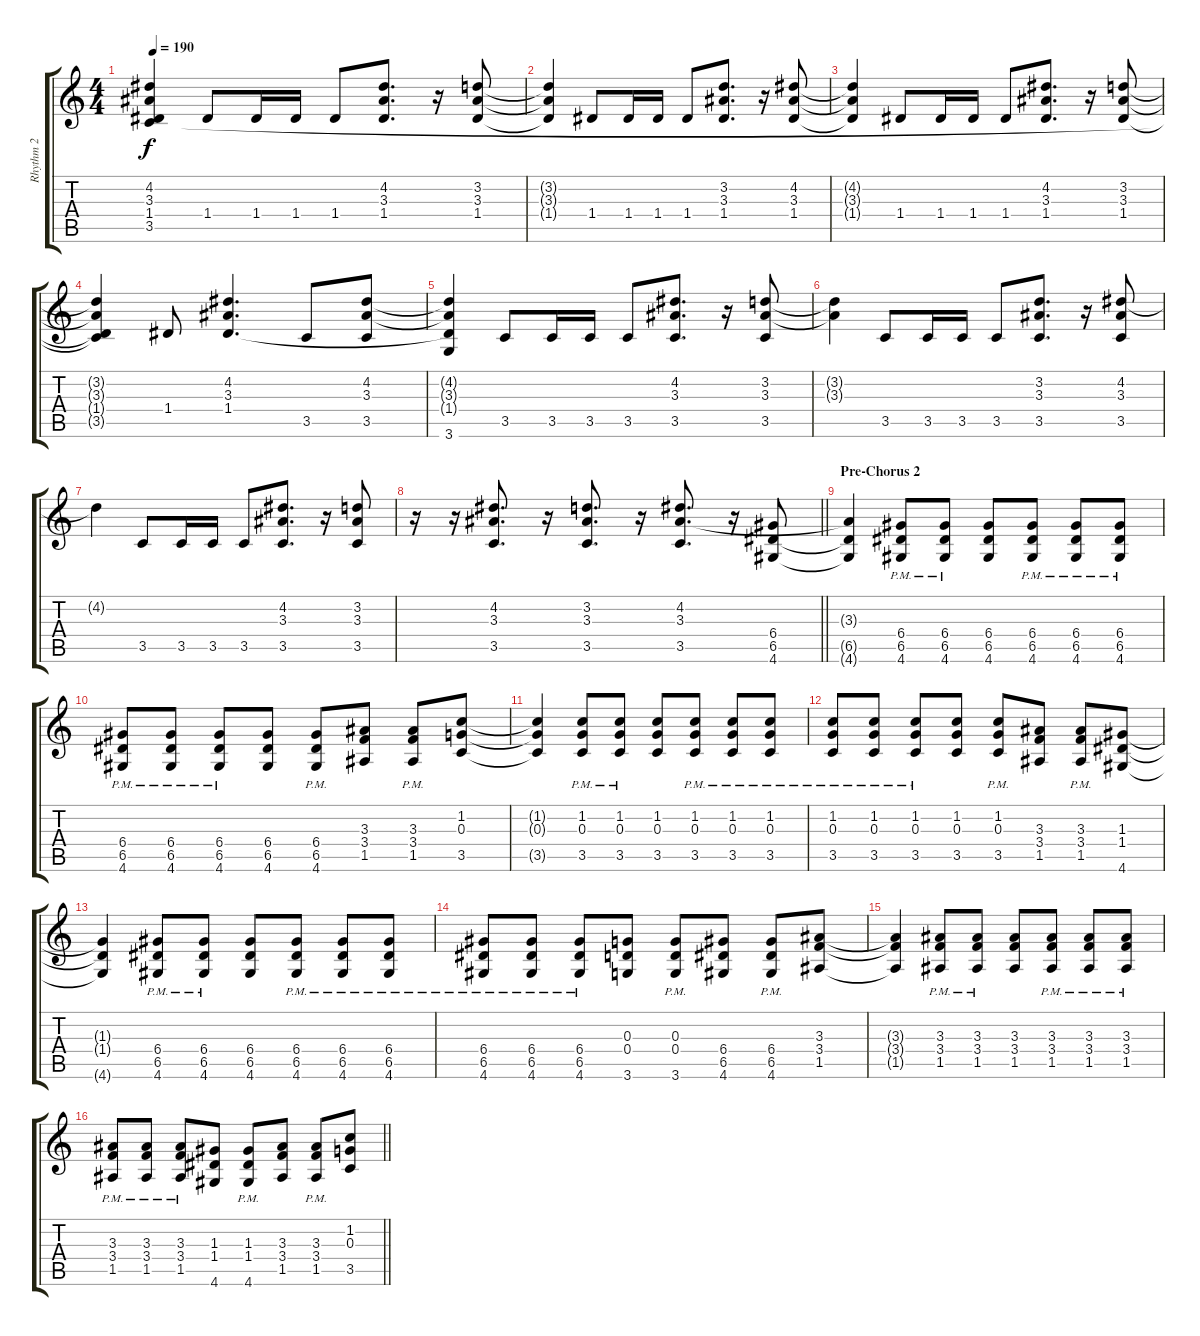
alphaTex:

\track ("Rhythm 2" "Rhythm 2") {instrument overdrivenguitar}
\staff {score tabs}
\tuning (E4 B3 G3 D3 A2 E2) {hide}
\ts (4 4)
\tempo 190
\clef g2
\ks c
(4.2{t} 3.3{t} 1.4{t} 3.5{t}).4{dy f} 1.4.8 1.4.16 1.4.16 1.4.8 (4.2 3.3 1.4).8{d} r.16 (3.2 3.3 1.4).8 |
(3.2{t} 3.3{t} 1.4{t}).4 1.4.8 1.4.16 1.4.16 1.4.8 (3.2 3.3 1.4).8{d} r.16 (4.2 3.3 1.4).8 |
(4.2{t} 3.3{t} 1.4{t}).4 1.4.8 1.4.16 1.4.16 1.4.8 (4.2 3.3 1.4).8{d} r.16 (3.2 3.3 1.4).8 |
(3.2{t} 3.3{t} 1.4{t} 3.5{t}).4 1.4.8 (4.2 3.3 1.4).4{d} 3.5.8 (4.2 3.3 3.5).8 |
(4.2{t} 3.3{t} 1.4{t} 3.6).4 3.5.8 3.5.16 3.5.16 3.5.8 (4.2 3.3 3.5).8{d} r.16 (3.2 3.3 3.5).8 |
(3.2{t} 3.3{t}).4 3.5.8 3.5.16 3.5.16 3.5.8 (3.2 3.3 3.5).8{d} r.16 (4.2 3.3 3.5).8 |
4.2{t}.4 3.5.8 3.5.16 3.5.16 3.5.8 (4.2 3.3 3.5).8{d} r.16 (3.2 3.3 3.5).8 |
\barLineRight lightlight
r.16 r.16 (4.2 3.3 3.5).8{d} r.16 (3.2 3.3 3.5).8{d} r.16 (4.2 3.3 3.5).8{d} r.16 (6.4 6.5 4.6).8 |
\section ("" "Pre-Chorus 2")
(3.3{t} 6.5{t} 4.6{t}).4 (6.4{pm} 6.5{pm} 4.6{pm}).8 (6.4{pm} 6.5{pm} 4.6{pm}).8 (6.4 6.5 4.6).8 (6.4{pm} 6.5{pm} 4.6{pm}).8 (6.4{pm} 6.5{pm} 4.6{pm}).8 (6.4{pm} 6.5{pm} 4.6{pm}).8 |
(6.4{pm} 6.5{pm} 4.6{pm}).8 (6.4{pm} 6.5{pm} 4.6{pm}).8 (6.4{pm} 6.5{pm} 4.6{pm}).8 (6.4 6.5 4.6).8 (6.4{pm} 6.5{pm} 4.6{pm}).8 (3.3 3.4 1.5).8 (3.3{pm} 3.4{pm} 1.5{pm}).8 (1.2 0.3 3.5).8 |
(1.2{t} 0.3{t} 3.5{t}).4 (1.2{pm} 0.3{pm} 3.5{pm}).8 (1.2{pm} 0.3{pm} 3.5{pm}).8 (1.2 0.3 3.5).8 (1.2{pm} 0.3{pm} 3.5{pm}).8 (1.2{pm} 0.3{pm} 3.5{pm}).8 (1.2{pm} 0.3{pm} 3.5{pm}).8 |
(1.2{pm} 0.3{pm} 3.5{pm}).8 (1.2{pm} 0.3{pm} 3.5{pm}).8 (1.2{pm} 0.3{pm} 3.5{pm}).8 (1.2 0.3 3.5).8 (1.2{pm} 0.3{pm} 3.5{pm}).8 (3.3 3.4 1.5).8 (3.3{pm} 3.4{pm} 1.5{pm}).8 (1.3 1.4 4.6).8 |
(1.3{t} 1.4{t} 4.6{t}).4 (6.4{pm} 6.5{pm} 4.6{pm}).8 (6.4{pm} 6.5{pm} 4.6{pm}).8 (6.4 6.5 4.6).8 (6.4{pm} 6.5{pm} 4.6{pm}).8 (6.4{pm} 6.5{pm} 4.6{pm}).8 (6.4{pm} 6.5{pm} 4.6{pm}).8 |
(6.4{pm} 6.5{pm} 4.6{pm}).8 (6.4{pm} 6.5{pm} 4.6{pm}).8 (6.4{pm} 6.5{pm} 4.6{pm}).8 (0.3 0.4 3.6).8 (0.3{pm} 0.4{pm} 3.6{pm}).8 (6.4 6.5 4.6).8 (6.4{pm} 6.5{pm} 4.6{pm}).8 (3.3 3.4 1.5).8 |
(3.3{t} 3.4{t} 1.5{t}).4 (3.3{pm} 3.4{pm} 1.5{pm}).8 (3.3{pm} 3.4{pm} 1.5{pm}).8 (3.3 3.4 1.5).8 (3.3{pm} 3.4{pm} 1.5{pm}).8 (3.3{pm} 3.4{pm} 1.5{pm}).8 (3.3{pm} 3.4{pm} 1.5{pm}).8 |
\barLineRight lightlight
(3.3{pm} 3.4{pm} 1.5{pm}).8 (3.3{pm} 3.4{pm} 1.5{pm}).8 (3.3{pm} 3.4{pm} 1.5{pm}).8 (1.3 1.4 4.6).8 (1.3{pm} 1.4{pm} 4.6{pm}).8 (3.3 3.4 1.5).8 (3.3{pm} 3.4{pm} 1.5{pm}).8 (1.2 0.3 3.5).8
